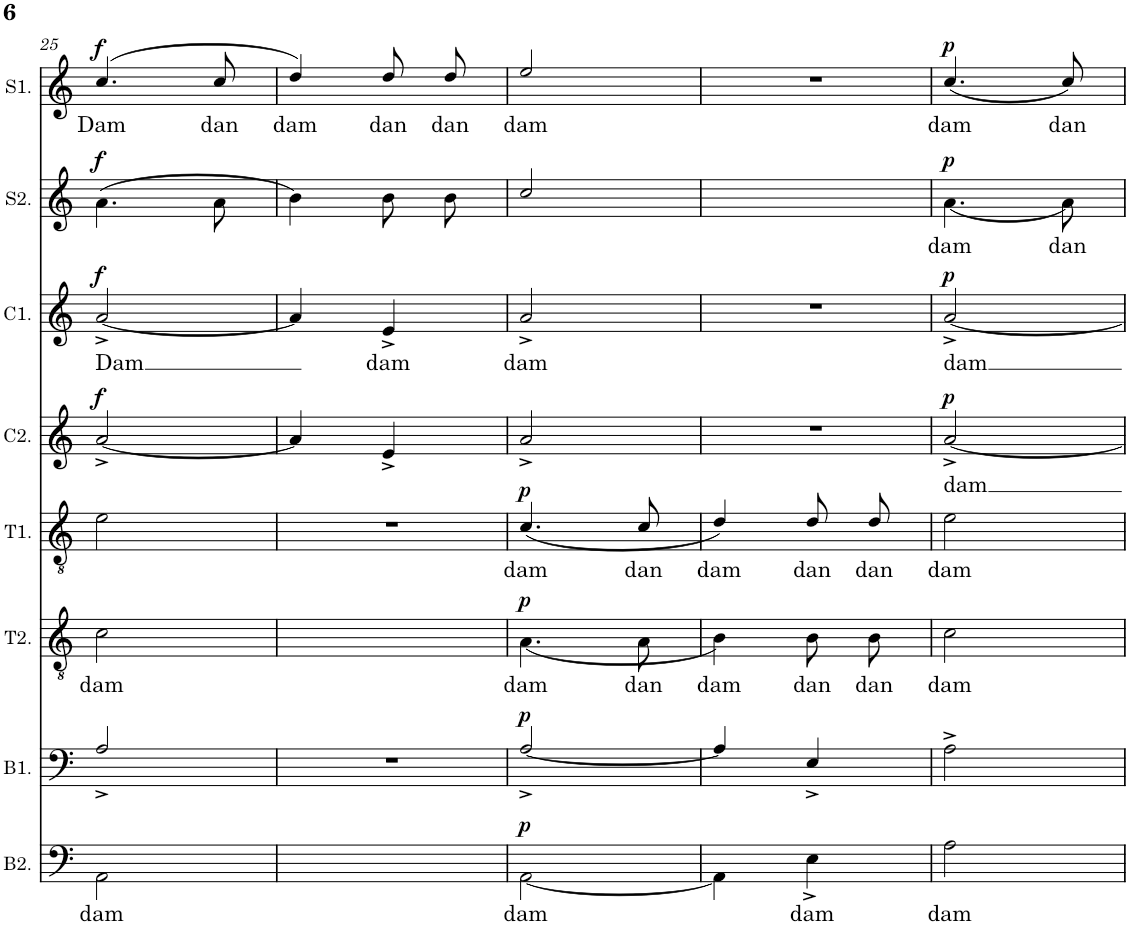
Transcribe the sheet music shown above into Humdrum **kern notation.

**kern	**text	**dynam	**kern	**dynam	**kern	**text	**dynam	**kern	**text	**dynam	**kern	**text	**dynam	**kern	**text	**dynam	**kern	**text	**dynam	**kern	**text	**dynam
*part8	*part8	*part8	*part7	*part7	*part6	*part6	*part6	*part5	*part5	*part5	*part4	*part4	*part4	*part3	*part3	*part3	*part2	*part2	*part2	*part1	*part1	*part1
*staff8	*staff8	*staff8	*staff7	*staff7	*staff6	*staff6	*staff6	*staff5	*staff5	*staff5	*staff4	*staff4	*staff4	*staff3	*staff3	*staff3	*staff2	*staff2	*staff2	*staff1	*staff1	*staff1
*I"Basso	*	*	*I"Basso	*	*I"Tenore	*	*	*I"Tenore	*	*	*I"Contralto	*	*	*I"Contralto	*	*	*I"Soprano	*	*	*I"Soprano	*	*
*I'B2.	*	*	*I'B1.	*	*I'T2.	*	*	*I'T1.	*	*	*I'C2.	*	*	*I'C1.	*	*	*I'S2.	*	*	*I'S1.	*	*
!!LO:PB:g=z
*clefF4	*	*	*clefF4	*	*clefGv2	*	*	*clefGv2	*	*	*clefG2	*	*	*clefG2	*	*	*clefG2	*	*	*clefG2	*	*
*k[]	*	*	*k[]	*	*k[]	*	*	*k[]	*	*	*k[]	*	*	*k[]	*	*	*k[]	*	*	*k[]	*	*
*M2/4	*	*	*M2/4	*	*M2/4	*	*	*M2/4	*	*	*M2/4	*	*	*M2/4	*	*	*M2/4	*	*	*M2/4	*	*
=25	=25	=25	=25	=25	=25	=25	=25	=25	=25	=25	=25	=25	=25	=25	=25	=25	=25	=25	=25	=25	=25	=25
*^	*	*	*	*	*	*	*	*	*	*	*	*	*	*	*	*	*	*	*	*	*	*
!	!	!LO:LY:b	!	!	!	!	!LO:LY:b	!	!	!	!	!	!	!LO:DY:a	!	!LO:LY:b	!LO:DY:a	!	!	!LO:DY:a	!	!LO:LY:b	!LO:DY:a
*	*	*	*	*	*	*^	*	*	*	*	*	*	*	*	*	*	*	*^	*	*	*	*	*
2ryy	2AA\	dam	.	2A^/	.	2ryy	2c\	dam	.	2e\	.	.	[2a^/	.	f	[2a^/	Dam	f	(>4.ryy	4.a\	.	f	(>4.cc/	Dam	f
!	!	!	!	!	!	!	!	!	!	!	!	!	!	!	!	!	!	!	!	!	!	!	!	!LO:LY:b	!
.	.	.	.	.	.	.	.	.	.	.	.	.	.	.	.	.	.	.	8ryy	8a\	.	.	8cc/	dan	.
*v	*v	*	*	*	*	*v	*v	*	*	*	*	*	*	*	*	*	*	*	*	*	*	*	*	*	*
=26	=26	=26	=26	=26	=26	=26	=26	=26	=26	=26	=26	=26	=26	=26	=26	=26	=26	=26	=26	=26	=26	=26	=26
!	!	!	!	!	!	!	!	!	!	!	!	!	!	!	!	!	!	!	!	!	!	!LO:LY:b	!
2ryy	.	.	2r	.	2ryy	.	.	2r	.	.	4a/]	.	.	4a/]	.	.	4ryy)	4b\	.	.	4dd/)	dam	.
!	!	!	!	!	!	!	!	!	!	!	!	!	!	!	!LO:LY:b	!	!	!	!	!	!	!LO:LY:b	!
.	.	.	.	.	.	.	.	.	.	.	4e^/	.	.	4e^/	dam	.	8ryy	8b\L	.	.	8dd/L	dan	.
!	!	!	!	!	!	!	!	!	!	!	!	!	!	!	!	!	!	!	!	!	!	!LO:LY:b	!
.	.	.	.	.	.	.	.	.	.	.	.	.	.	.	.	.	8ryy	8b\J	.	.	8dd/J	dan	.
=27	=27	=27	=27	=27	=27	=27	=27	=27	=27	=27	=27	=27	=27	=27	=27	=27	=27	=27	=27	=27	=27	=27	=27
*^	*	*	*	*	*	*	*	*	*	*	*	*	*	*	*	*	*	*	*	*	*	*	*
!	!	!LO:LY:b	!LO:DY:a	!	!LO:DY:a	!	!LO:LY:b	!LO:DY:a	!	!LO:LY:b	!LO:DY:a	!	!	!	!	!LO:LY:b	!	!	!	!	!	!	!LO:LY:b	!
*	*	*	*	*	*	*^	*	*	*	*	*	*	*	*	*	*	*	*v	*v	*	*	*	*	*
2ryy	[2AA\	dam	p	[2A^/	p	(4.ryy	4.A\	dam	p	(4.c/	dam	p	2a^/	.	.	2a^/	dam	.	2cc/	.	.	2ee/	dam	.
!	!	!	!	!	!	!	!	!LO:LY:b	!	!	!LO:LY:b	!	!	!	!	!	!	!	!	!	!	!	!	!
.	.	.	.	.	.	8ryy	8A\	dan	.	8c/	dan	.	.	.	.	.	.	.	.	.	.	.	.	.
=28	=28	=28	=28	=28	=28	=28	=28	=28	=28	=28	=28	=28	=28	=28	=28	=28	=28	=28	=28	=28	=28	=28	=28	=28
!	!	!	!	!	!	!	!	!LO:LY:b	!	!	!LO:LY:b	!	!	!	!	!	!	!	!	!	!	!	!	!
4ryy	4AA\]	.	.	4A/]	.	4ryy)	4B\	dam	.	4d/)	dam	.	2r	.	.	2r	.	.	2ryy	.	.	2r	.	.
!	!	!LO:LY:b	!	!	!	!	!	!LO:LY:b	!	!	!LO:LY:b	!	!	!	!	!	!	!	!	!	!	!	!	!
4ryy	4E^\	dam	.	4E^/	.	8ryy	8B\L	dan	.	8d/L	dan	.	.	.	.	.	.	.	.	.	.	.	.	.
!	!	!	!	!	!	!	!	!LO:LY:b	!	!	!LO:LY:b	!	!	!	!	!	!	!	!	!	!	!	!	!
.	.	.	.	.	.	8ryy	8B\J	dan	.	8d/J	dan	.	.	.	.	.	.	.	.	.	.	.	.	.
=29	=29	=29	=29	=29	=29	=29	=29	=29	=29	=29	=29	=29	=29	=29	=29	=29	=29	=29	=29	=29	=29	=29	=29	=29
!	!	!LO:LY:b	!	!	!	!	!	!LO:LY:b	!	!	!LO:LY:b	!	!	!LO:LY:b	!LO:DY:a	!	!LO:LY:b	!LO:DY:a	!	!LO:LY:b	!LO:DY:a	!	!LO:LY:b	!LO:DY:a
*	*	*	*	*	*	*	*	*	*	*	*	*	*	*	*	*	*	*	*^	*	*	*	*	*
2ryy	2A\	dam	.	2A^\	.	2ryy	2c\	dam	.	2e\	dam	.	[2a^/	dam	p	[2a^/	dam	p	(4.ryy	4.a\	dam	p	(4.cc/	dam	p
!	!	!	!	!	!	!	!	!	!	!	!	!	!	!	!	!	!	!	!	!	!LO:LY:b	!	!	!LO:LY:b	!
.	.	.	.	.	.	.	.	.	.	.	.	.	.	.	.	.	.	.	8ryy)	8a\	dan	.	8cc/)	dan	.
*v	*v	*	*	*	*	*v	*v	*	*	*	*	*	*	*	*	*	*	*	*v	*v	*	*	*	*	*
=	=	=	=	=	=	=	=	=	=	=	=	=	=	=	=	=	=	=	=	=	=	=
*-	*-	*-	*-	*-	*-	*-	*-	*-	*-	*-	*-	*-	*-	*-	*-	*-	*-	*-	*-	*-	*-	*-
